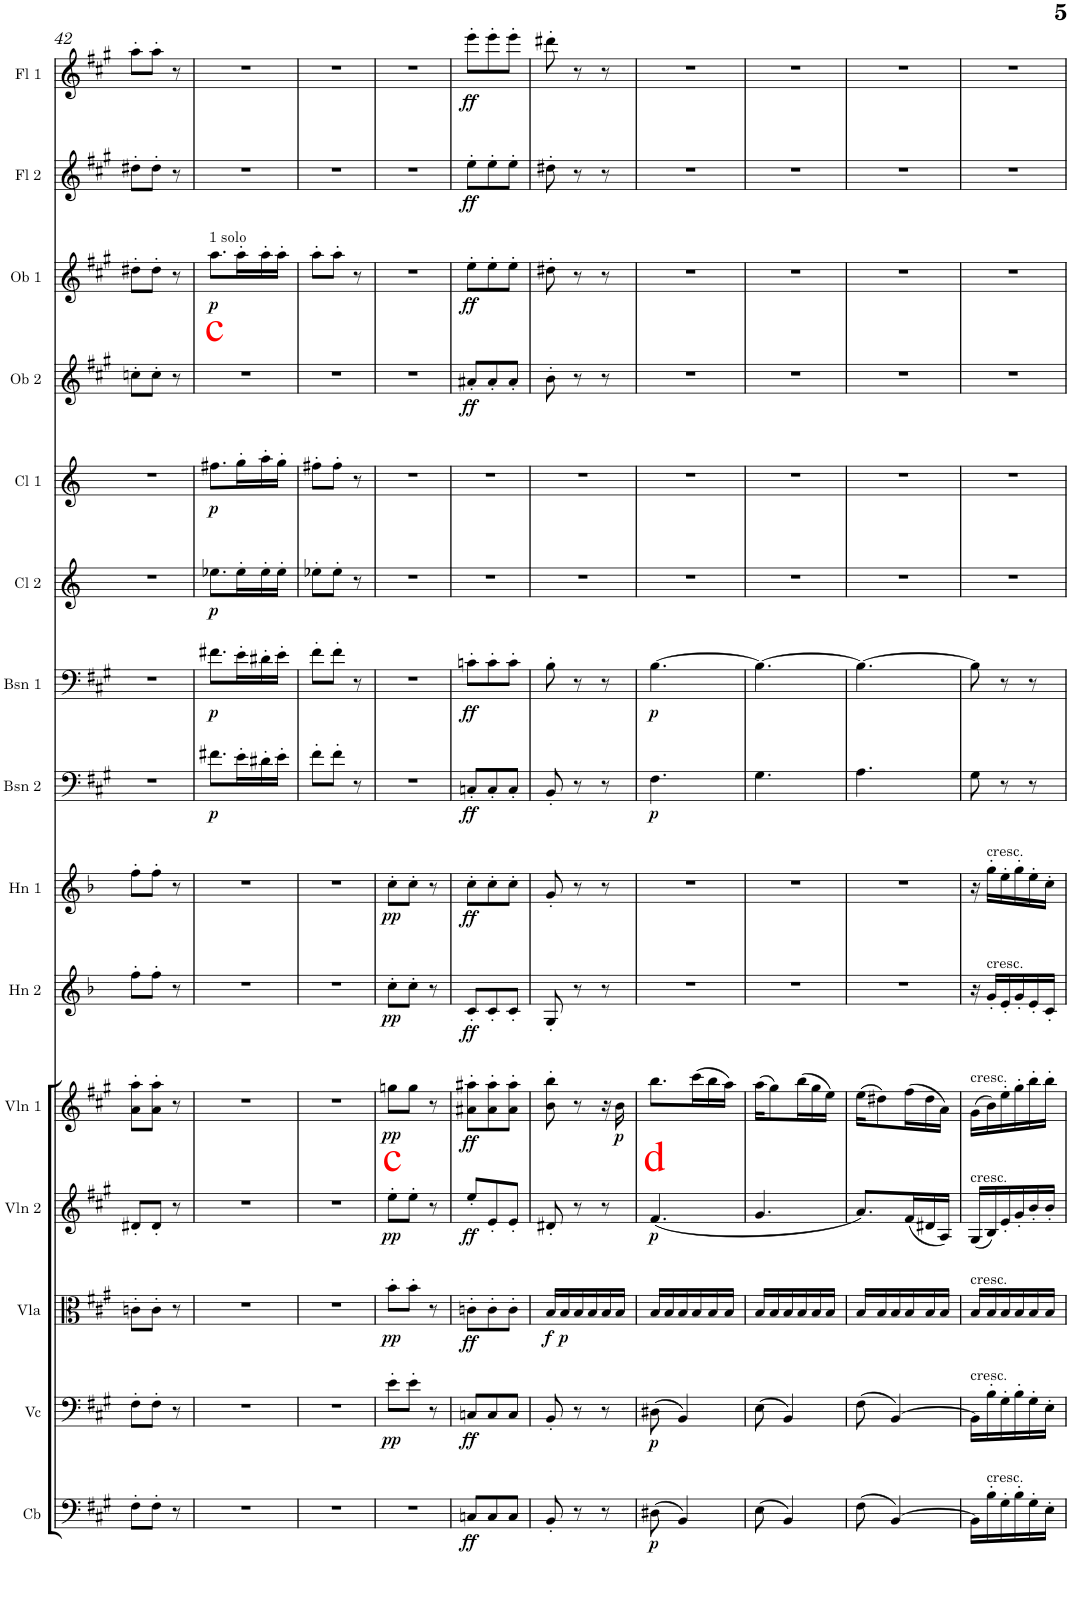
**kern	**dynam	**kern	**dynam	**kern	**dynam	**kern	**dynam	**kern	**text	**dynam	**kern	**dynam	**kern	**dynam	**kern	**dynam	**kern	**dynam	**kern	**dynam	**kern	**dynam	**kern	**dynam	**kern	**text	**dynam	**kern	**dynam	**kern	**dynam
*part15	*part15	*part14	*part14	*part13	*part13	*part12	*part12	*part11	*part11	*part11	*part10	*part10	*part9	*part9	*part8	*part8	*part7	*part7	*part6	*part6	*part5	*part5	*part4	*part4	*part3	*part3	*part3	*part2	*part2	*part1	*part1
*staff15	*staff15	*staff14	*staff14	*staff13	*staff13	*staff12	*staff12	*staff11	*staff11	*staff11	*staff10	*staff10	*staff9	*staff9	*staff8	*staff8	*staff7	*staff7	*staff6	*staff6	*staff5	*staff5	*staff4	*staff4	*staff3	*staff3	*staff3	*staff2	*staff2	*staff1	*staff1
*I"Contrabass	*	*I"Violoncello	*	*I"Viola	*	*I"Violin 2	*	*I"Violin 1	*	*	*I"E Horn 2 (orig. E and A)	*	*I"E Horn 1 (orig. E and A)	*	*I"Bassoon 2	*	*I"Bassoon 1	*	*I"A Clarinet 2	*	*I"A Clarinet 1	*	*I"Oboe 2	*	*I"Oboe 1	*	*	*I"Flute 2	*	*I"Flute 1	*
*I'Cb	*	*I'Vc	*	*I'Vla	*	*I'Vln 2	*	*I'Vln 1	*	*	*I'Hn 2	*	*I'Hn 1	*	*I'Bsn 2	*	*I'Bsn 1	*	*I'Cl 2	*	*I'Cl 1	*	*I'Ob 2	*	*I'Ob 1	*	*	*I'Fl 2	*	*I'Fl 1	*
!!LO:PB:g=z
*clefF4	*	*clefF4	*	*clefC3	*	*clefG2	*	*clefG2	*	*	*clefG2	*	*clefG2	*	*clefF4	*	*clefF4	*	*clefG2	*	*clefG2	*	*clefG2	*	*clefG2	*	*	*clefG2	*	*clefG2	*
*Trd7c12	*	*	*	*	*	*	*	*	*	*	*Trd5c8	*	*Trd5c8	*	*	*	*	*	*Trd2c3	*	*Trd2c3	*	*	*	*	*	*	*	*	*	*
*k[f#c#g#]	*	*k[f#c#g#]	*	*k[f#c#g#]	*	*k[f#c#g#]	*	*k[f#c#g#]	*	*	*k[b-]	*	*k[b-]	*	*k[f#c#g#]	*	*k[f#c#g#]	*	*k[]	*	*k[]	*	*k[f#c#g#]	*	*k[f#c#g#]	*	*	*k[f#c#g#]	*	*k[f#c#g#]	*
*M3/8	*	*M3/8	*	*M3/8	*	*M3/8	*	*M3/8	*	*	*M3/8	*	*M3/8	*	*M3/8	*	*M3/8	*	*M3/8	*	*M3/8	*	*M3/8	*	*M3/8	*	*	*M3/8	*	*M3/8	*
=42	=42	=42	=42	=42	=42	=42	=42	=42	=42	=42	=42	=42	=42	=42	=42	=42	=42	=42	=42	=42	=42	=42	=42	=42	=42	=42	=42	=42	=42	=42	=42
8F#'\L	.	8F#'\L	.	8cn'\L	.	8d#X'/L	.	8a\' 8aa\'L	.	.	8ff'\L	.	8ff'\L	.	4.r	.	4.r	.	4.r	.	4.r	.	8ccn'\L	.	8dd#X'\L	.	.	8dd#X'\L	.	8aa'\L	.
8F#'\J	.	8F#'\J	.	8c'\J	.	8d#'/J	.	8a\' 8aa\'J	.	.	8ff'\J	.	8ff'\J	.	.	.	.	.	.	.	.	.	8cc'\J	.	8dd#'\J	.	.	8dd#'\J	.	8aa'\J	.
8r	.	8r	.	8r	.	8r	.	8r	.	.	8r	.	8r	.	.	.	.	.	.	.	.	.	8r	.	8r	.	.	8r	.	8r	.
=43	=43	=43	=43	=43	=43	=43	=43	=43	=43	=43	=43	=43	=43	=43	=43	=43	=43	=43	=43	=43	=43	=43	=43	=43	=43	=43	=43	=43	=43	=43	=43
!	!	!	!	!	!	!	!	!	!	!	!	!	!	!	!	!	!	!	!	!	!	!	!	!	!LO:TX:a:t=1 solo	!	!	!	!	!	!
!	!	!	!	!	!	!	!	!	!	!	!	!	!	!	!	!LO:DY:b	!	!LO:DY:b	!	!LO:DY:b	!	!LO:DY:b	!	!	!	!LO:LY:b:color=#FF0000	!LO:DY:b	!	!	!	!
4.r	.	4.r	.	4.r	.	4.r	.	4.r	.	.	4.r	.	4.r	.	8.f#X\L	p	8.f#X\L	p	8.ee-X\L	p	8.ff#X\L	p	4.r	.	8.aa\L	c	p	4.r	.	4.r	.
.	.	.	.	.	.	.	.	.	.	.	.	.	.	.	16e'\L	.	16e'\L	.	16ee-'\L	.	16gg'\L	.	.	.	16aa'\L	.	.	.	.	.	.
.	.	.	.	.	.	.	.	.	.	.	.	.	.	.	16d#X'\	.	16d#X'\	.	16ee-'\	.	16aa'\	.	.	.	16aa'\	.	.	.	.	.	.
.	.	.	.	.	.	.	.	.	.	.	.	.	.	.	16e'\JJ	.	16e'\JJ	.	16ee-'\JJ	.	16gg'\JJ	.	.	.	16aa'\JJ	.	.	.	.	.	.
=44	=44	=44	=44	=44	=44	=44	=44	=44	=44	=44	=44	=44	=44	=44	=44	=44	=44	=44	=44	=44	=44	=44	=44	=44	=44	=44	=44	=44	=44	=44	=44
4.r	.	4.r	.	4.r	.	4.r	.	4.r	.	.	4.r	.	4.r	.	8f#'\L	.	8f#'\L	.	8ee-X'\L	.	8ff#X'\L	.	4.r	.	8aa'\L	.	.	4.r	.	4.r	.
.	.	.	.	.	.	.	.	.	.	.	.	.	.	.	8f#'\J	.	8f#'\J	.	8ee-'\J	.	8ff#'\J	.	.	.	8aa'\J	.	.	.	.	.	.
.	.	.	.	.	.	.	.	.	.	.	.	.	.	.	8r	.	8r	.	8r	.	8r	.	.	.	8r	.	.	.	.	.	.
=45	=45	=45	=45	=45	=45	=45	=45	=45	=45	=45	=45	=45	=45	=45	=45	=45	=45	=45	=45	=45	=45	=45	=45	=45	=45	=45	=45	=45	=45	=45	=45
!	!	!	!LO:DY:b	!	!LO:DY:b	!	!LO:DY:b	!	!LO:LY:b:color=#FF0000	!LO:DY:b	!	!LO:DY:b	!	!LO:DY:b	!	!	!	!	!	!	!	!	!	!	!	!	!	!	!	!	!
4.r	.	8e'\L	pp	8b'\L	pp	8ee'\L	pp	8ggn\L	c	pp	8cc'\L	pp	8cc'\L	pp	4.r	.	4.r	.	4.r	.	4.r	.	4.r	.	4.r	.	.	4.r	.	4.r	.
.	.	8e'\J	.	8b'\J	.	8ee'\J	.	8gg\J	.	.	8cc'\J	.	8cc'\J	.	.	.	.	.	.	.	.	.	.	.	.	.	.	.	.	.	.
.	.	8r	.	8r	.	8r	.	8r	.	.	8r	.	8r	.	.	.	.	.	.	.	.	.	.	.	.	.	.	.	.	.	.
=46	=46	=46	=46	=46	=46	=46	=46	=46	=46	=46	=46	=46	=46	=46	=46	=46	=46	=46	=46	=46	=46	=46	=46	=46	=46	=46	=46	=46	=46	=46	=46
!	!LO:DY:b	!	!LO:DY:b	!	!LO:DY:b	!	!LO:DY:b	!	!	!LO:DY:b	!	!LO:DY:b	!	!LO:DY:b	!	!LO:DY:b	!	!LO:DY:b	!	!	!	!	!	!LO:DY:b	!	!	!LO:DY:b	!	!LO:DY:b	!	!LO:DY:b
8Cn/L	ff	8Cn/L	ff	8cn'\L	ff	8ee'/L	ff	8a#X\' 8aa#X\'L	.	ff	8c'/L	ff	8cc'\L	ff	8Cn'/L	ff	8cn'\L	ff	4.r	.	4.r	.	8a#X'/L	ff	8ee'\L	.	ff	8ee'\L	ff	8eee'\L	ff
8C/	.	8C/	.	8c'\	.	8e'/	.	8a#\' 8aa#\'	.	.	8c'/	.	8cc'\	.	8C'/	.	8c'\	.	.	.	.	.	8a#'/	.	8ee'\	.	.	8ee'\	.	8eee'\	.
8C/J	.	8C/J	.	8c'\J	.	8e'/J	.	8a#\' 8aa#\'J	.	.	8c'/J	.	8cc'\J	.	8C'/J	.	8c'\J	.	.	.	.	.	8a#'/J	.	8ee'\J	.	.	8ee'\J	.	8eee'\J	.
=47	=47	=47	=47	=47	=47	=47	=47	=47	=47	=47	=47	=47	=47	=47	=47	=47	=47	=47	=47	=47	=47	=47	=47	=47	=47	=47	=47	=47	=47	=47	=47
!	!	!	!	!	!LO:DY:b	!	!	!	!	!	!	!	!	!	!	!	!	!	!	!	!	!	!	!	!	!	!	!	!	!	!
8BB'/	.	8BB'/	.	16B/LL	f	8d#X'/	.	8b\' 8bb\'	.	.	8G'/	.	8g'/	.	8BB'/	.	8B'\	.	4.r	.	4.r	.	8b'\	.	8dd#X'\	.	.	8dd#X'\	.	8ddd#X'\	.
!	!	!	!	!	!LO:DY:b	!	!	!	!	!	!	!	!	!	!	!	!	!	!	!	!	!	!	!	!	!	!	!	!	!	!
.	.	.	.	16B/	p	.	.	.	.	.	.	.	.	.	.	.	.	.	.	.	.	.	.	.	.	.	.	.	.	.	.
8r	.	8r	.	16B/	.	8r	.	8r	.	.	8r	.	8r	.	8r	.	8r	.	.	.	.	.	8r	.	8r	.	.	8r	.	8r	.
.	.	.	.	16B/	.	.	.	.	.	.	.	.	.	.	.	.	.	.	.	.	.	.	.	.	.	.	.	.	.	.	.
8r	.	8r	.	16B/	.	8r	.	16r	.	.	8r	.	8r	.	8r	.	8r	.	.	.	.	.	8r	.	8r	.	.	8r	.	8r	.
!	!	!	!	!	!	!	!	!	!	!LO:DY:b	!	!	!	!	!	!	!	!	!	!	!	!	!	!	!	!	!	!	!	!	!
.	.	.	.	16B/JJ	.	.	.	16b\	.	p	.	.	.	.	.	.	.	.	.	.	.	.	.	.	.	.	.	.	.	.	.
=48	=48	=48	=48	=48	=48	=48	=48	=48	=48	=48	=48	=48	=48	=48	=48	=48	=48	=48	=48	=48	=48	=48	=48	=48	=48	=48	=48	=48	=48	=48	=48
!	!LO:DY:b	!	!LO:DY:b	!	!	!	!LO:DY:b	!	!LO:LY:b:color=#FF0000	!	!	!	!	!	!	!LO:DY:b	!	!LO:DY:b	!	!	!	!	!	!	!	!	!	!	!	!	!
(8D#X\	p	(8D#X\	p	16B/LL	.	(4.f#/	p	8.bb\L	d	.	4.r	.	4.r	.	4.F#\	p	[4.B\	p	4.r	.	4.r	.	4.r	.	4.r	.	.	4.r	.	4.r	.
.	.	.	.	16B/	.	.	.	.	.	.	.	.	.	.	.	.	.	.	.	.	.	.	.	.	.	.	.	.	.	.	.
4BB/)	.	4BB/)	.	16B/	.	.	.	.	.	.	.	.	.	.	.	.	.	.	.	.	.	.	.	.	.	.	.	.	.	.	.
.	.	.	.	16B/	.	.	.	(16ccc#\L	.	.	.	.	.	.	.	.	.	.	.	.	.	.	.	.	.	.	.	.	.	.	.
.	.	.	.	16B/	.	.	.	16bb\	.	.	.	.	.	.	.	.	.	.	.	.	.	.	.	.	.	.	.	.	.	.	.
.	.	.	.	16B/JJ	.	.	.	16aa\JJ)	.	.	.	.	.	.	.	.	.	.	.	.	.	.	.	.	.	.	.	.	.	.	.
=49	=49	=49	=49	=49	=49	=49	=49	=49	=49	=49	=49	=49	=49	=49	=49	=49	=49	=49	=49	=49	=49	=49	=49	=49	=49	=49	=49	=49	=49	=49	=49
(8E\	.	(8E\	.	16B/LL	.	4.g#/	.	(16aa\KL	.	.	4.r	.	4.r	.	4.G#\	.	4.B\_	.	4.r	.	4.r	.	4.r	.	4.r	.	.	4.r	.	4.r	.
.	.	.	.	16B/	.	.	.	8gg#\)	.	.	.	.	.	.	.	.	.	.	.	.	.	.	.	.	.	.	.	.	.	.	.
4BB/)	.	4BB/)	.	16B/	.	.	.	.	.	.	.	.	.	.	.	.	.	.	.	.	.	.	.	.	.	.	.	.	.	.	.
.	.	.	.	16B/	.	.	.	(16bb\L	.	.	.	.	.	.	.	.	.	.	.	.	.	.	.	.	.	.	.	.	.	.	.
.	.	.	.	16B/	.	.	.	16gg#\	.	.	.	.	.	.	.	.	.	.	.	.	.	.	.	.	.	.	.	.	.	.	.
.	.	.	.	16B/JJ	.	.	.	16ee\JJ)	.	.	.	.	.	.	.	.	.	.	.	.	.	.	.	.	.	.	.	.	.	.	.
=50	=50	=50	=50	=50	=50	=50	=50	=50	=50	=50	=50	=50	=50	=50	=50	=50	=50	=50	=50	=50	=50	=50	=50	=50	=50	=50	=50	=50	=50	=50	=50
(8F#\	.	(8F#\	.	16B/LL	.	8.a/L)	.	(16ee\KL	.	.	4.r	.	4.r	.	4.A\	.	4.B\_	.	4.r	.	4.r	.	4.r	.	4.r	.	.	4.r	.	4.r	.
.	.	.	.	16B/	.	.	.	8dd#X\)	.	.	.	.	.	.	.	.	.	.	.	.	.	.	.	.	.	.	.	.	.	.	.
[4BB/)	.	[4BB/)	.	16B/	.	.	.	.	.	.	.	.	.	.	.	.	.	.	.	.	.	.	.	.	.	.	.	.	.	.	.
.	.	.	.	16B/	.	(16f#/L	.	(16ff#\L	.	.	.	.	.	.	.	.	.	.	.	.	.	.	.	.	.	.	.	.	.	.	.
.	.	.	.	16B/	.	16d#X/	.	16dd#\	.	.	.	.	.	.	.	.	.	.	.	.	.	.	.	.	.	.	.	.	.	.	.
.	.	.	.	16B/JJ	.	16A/JJ)	.	16a\JJ)	.	.	.	.	.	.	.	.	.	.	.	.	.	.	.	.	.	.	.	.	.	.	.
=51	=51	=51	=51	=51	=51	=51	=51	=51	=51	=51	=51	=51	=51	=51	=51	=51	=51	=51	=51	=51	=51	=51	=51	=51	=51	=51	=51	=51	=51	=51	=51
!	!	!	!	!	!	!	!	!LO:TX:a:t=cresc.	!	!	!	!	!	!	!	!	!	!	!	!	!	!	!	!	!	!	!	!	!	!	!
!	!	!	!	!	!	!LO:TX:a:t=cresc.	!	!	!	!	!	!	!	!	!	!	!	!	!	!	!	!	!	!	!	!	!	!	!	!	!
!	!	!	!	!LO:TX:a:t=cresc.	!	!	!	!	!	!	!	!	!	!	!	!	!	!	!	!	!	!	!	!	!	!	!	!	!	!	!
!	!	!LO:TX:a:t=cresc.	!	!	!	!	!	!	!	!	!	!	!	!	!	!	!	!	!	!	!	!	!	!	!	!	!	!	!	!	!
16BB\LL]	.	16BB\LL]	.	16B/LL	.	(16G#/LL	.	(16g#\LL	.	.	16r	.	16r	.	8G#\	.	8B\]	.	4.r	.	4.r	.	4.r	.	4.r	.	.	4.r	.	4.r	.
!	!	!	!	!	!	!	!	!	!	!	!	!	!LO:TX:a:t=cresc.	!	!	!	!	!	!	!	!	!	!	!	!	!	!	!	!	!	!
!	!	!	!	!	!	!	!	!	!	!	!LO:TX:a:t=cresc.	!	!	!	!	!	!	!	!	!	!	!	!	!	!	!	!	!	!	!	!
!LO:TX:a:t=cresc.	!	!	!	!	!	!	!	!	!	!	!	!	!	!	!	!	!	!	!	!	!	!	!	!	!	!	!	!	!	!	!
16B'\	.	16B'\	.	16B/	.	16B/)	.	16b\)	.	.	16g'/LL	.	16gg'\LL	.	.	.	.	.	.	.	.	.	.	.	.	.	.	.	.	.	.
16G#'\	.	16G#'\	.	16B/	.	16e'/	.	16ee'\	.	.	16e'/	.	16ee'\	.	8r	.	8r	.	.	.	.	.	.	.	.	.	.	.	.	.	.
16B'\	.	16B'\	.	16B/	.	16g#'/	.	16gg#'\	.	.	16g'/	.	16gg'\	.	.	.	.	.	.	.	.	.	.	.	.	.	.	.	.	.	.
16G#'\	.	16G#'\	.	16B/	.	16b'/	.	16bb'\	.	.	16e'/	.	16ee'\	.	8r	.	8r	.	.	.	.	.	.	.	.	.	.	.	.	.	.
16E'\JJ	.	16E'\JJ	.	16B/JJ	.	16b'/JJ	.	16bb'\JJ	.	.	16c'/JJ	.	16cc'\JJ	.	.	.	.	.	.	.	.	.	.	.	.	.	.	.	.	.	.
=	=	=	=	=	=	=	=	=	=	=	=	=	=	=	=	=	=	=	=	=	=	=	=	=	=	=	=	=	=	=	=
*-	*-	*-	*-	*-	*-	*-	*-	*-	*-	*-	*-	*-	*-	*-	*-	*-	*-	*-	*-	*-	*-	*-	*-	*-	*-	*-	*-	*-	*-	*-	*-
